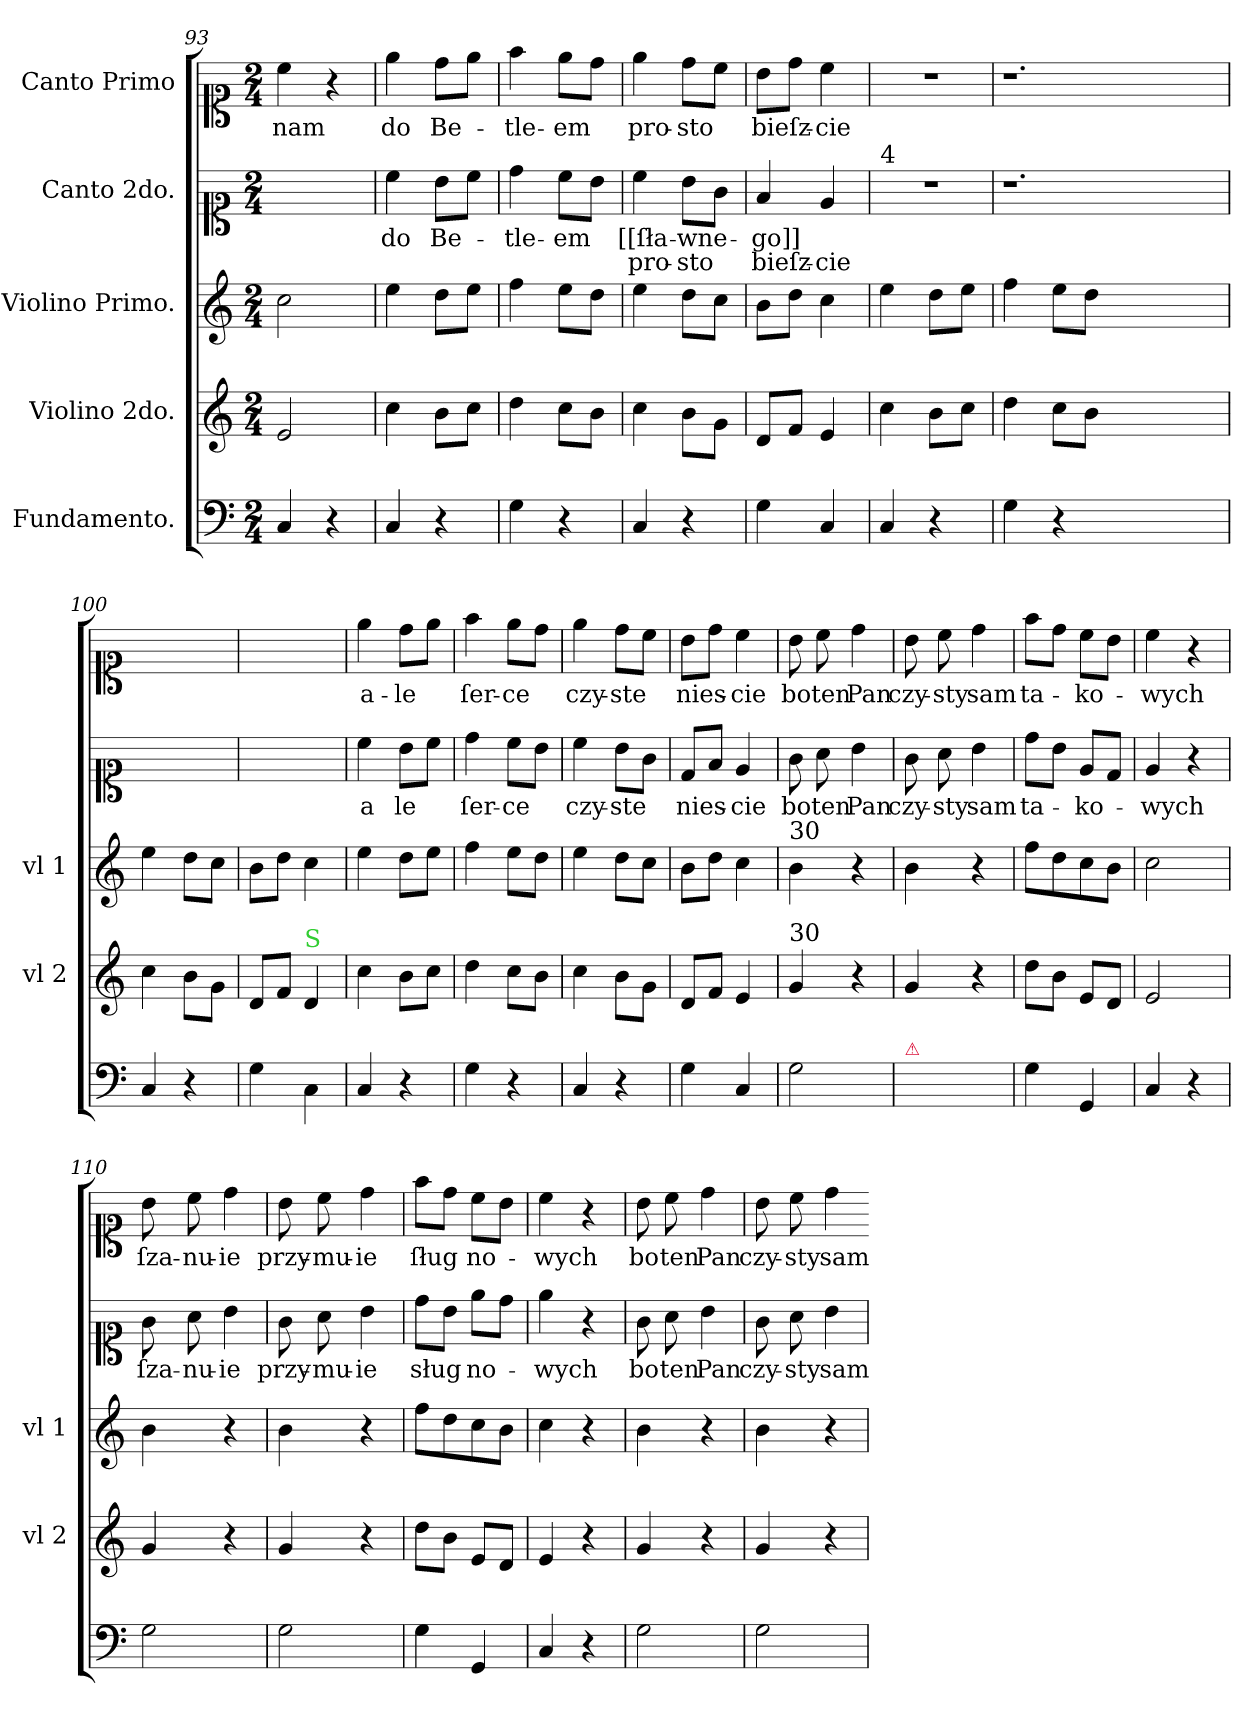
**kern	**kern	**dynam	**kern	**dynam	**kern	**text	**text	**kern	**text
*part5	*part4	*part4	*part3	*part3	*part2	*part2	*part2	*part1	*part1
*staff5	*staff4	*staff4	*staff3	*staff3	*staff2	*staff2	*staff2	*staff1	*staff1
*I"Fundamento.	*I"Violino 2do.	*	*I"Violino Primo.	*	*I"Canto 2do.	*	*	*I"Canto Primo	*
*	*I'vl 2	*	*I'vl 1	*	*	*	*	*	*
*clefF4	*clefG2	*	*clefG2	*	*clefC1	*	*	*clefC1	*
*k[]	*k[]	*	*k[]	*	*k[]	*	*	*k[]	*
*C:	*C:	*	*C:	*	*C:	*	*	*C:	*
*M2/4	*M2/4	*	*M2/4	*	*M2/4	*	*	*M2/4	*
=93	=93	=93	=93	=93	=93	=93	=93	=93	=93
4C/	2e/	.	2cc\	.	2ryy	.	.	4cc\	nam
4r	.	.	.	.	.	.	.	4r	.
=94	=94	=94	=94	=94	=94	=94	=94	=94	=94
!	!	!	!	!LO:DY:a	!	!	!	!	!
4C/	4cc\	.	4ee\	Po.	4cc\	do	.	4ee\	do
4r	8b\L	.	8dd\L	.	8b\L	Be-	.	8dd\L	Be-
.	8cc\J	.	8ee\J	.	8cc\J	.	.	8ee\J	.
=95	=95	=95	=95	=95	=95	=95	=95	=95	=95
4G\	4dd\	.	4ff\	.	4dd\	-tle-	.	4ff\	-tle-
4r	8cc\L	.	8ee\L	.	8cc\L	-em	.	8ee\L	-em
.	8b\J	.	8dd\J	.	8b\J	.	.	8dd\J	.
=96	=96	=96	=96	=96	=96	=96	=96	=96	=96
4C/	4cc\	.	4ee\	.	4cc\	[[ſła-	pro-	4ee\	pro-
4r	8b\L	.	8dd\L	.	8b\L	-wne-	-sto	8dd\L	-sto
.	8g\J	.	8cc\J	.	8g\J	.	.	8cc\J	.
=97	=97	=97	=97	=97	=97	=97	=97	=97	=97
4G\	8d/L	.	8b\L	.	4f/	-go]]	bieſz-	8b\L	bieſz-
.	8f/J	.	8dd\J	.	.	.	.	8dd\J	.
4C/	4e/	.	4cc\	.	4e/	.	-cie	4cc\	-cie
=98	=98	=98	=98	=98	=98	=98	=98	=98	=98
!	!	!	!	!	!LO:TX:a:t=4	!	!	!	!
!	!	!	!	!LO:DY:a	!	!	!	!	!
4C/	4cc\	.	4ee\	for.	2r	.	.	2r	.
4r	8b\L	.	8dd\L	.	.	.	.	.	.
.	8cc\J	.	8ee\J	.	.	.	.	.	.
=99	=99	=99	=99	=99	=99	=99	=99	=99	=99
4G\	4dd\	.	4ff\	.	1.r	.	.	1.r	.
4r	8cc\L	.	8ee\L	.	.	.	.	.	.
.	8b\J	.	8dd\J	.	.	.	.	.	.
1ryy	1ryy	.	1ryy	.	.	.	.	.	.
=100	=100	=100	=100	=100	=100	=100	=100	=100	=100
4C/	4cc\	.	4ee\	.	2ryy	.	.	2ryy	.
4r	8b\L	.	8dd\L	.	.	.	.	.	.
.	8g\J	.	8cc\J	.	.	.	.	.	.
=101	=101	=101	=101	=101	=101	=101	=101	=101	=101
4G\	8d/L	.	8b\L	.	2ryy	.	.	2ryy	.
.	8f/J	.	8dd\J	.	.	.	.	.	.
!	!LO:TX:a:color=limegreen:t=S	!	!	!	!	!	!	!	!
4C\	4d/	.	4cc\	.	.	.	.	.	.
=102	=102	=102	=102	=102	=102	=102	=102	=102	=102
!	!	!LO:DY:a	!	!LO:DY:a	!	!	!	!	!
4C/	4cc\	Pó.	4ee\	Pó.	4cc\	a	.	4ee\	a-
4r	8b\L	.	8dd\L	.	8b\L	le	.	8dd\L	-le
.	8cc\J	.	8ee\J	.	8cc\J	.	.	8ee\J	.
=103	=103	=103	=103	=103	=103	=103	=103	=103	=103
4G\	4dd\	.	4ff\	.	4dd\	ſer-	.	4ff\	ſer-
4r	8cc\L	.	8ee\L	.	8cc\L	-ce	.	8ee\L	-ce
.	8b\J	.	8dd\J	.	8b\J	.	.	8dd\J	.
=104	=104	=104	=104	=104	=104	=104	=104	=104	=104
4C/	4cc\	.	4ee\	.	4cc\	czy-	.	4ee\	czy-
4r	8b\L	.	8dd\L	.	8b\L	-ste	.	8dd\L	-ste
.	8g\J	.	8cc\J	.	8g\J	.	.	8cc\J	.
=105	=105	=105	=105	=105	=105	=105	=105	=105	=105
4G\	8d/L	.	8b\L	.	8d/L	nies-	.	8b\L	nies-
.	8f/J	.	8dd\J	.	8f/J	.	.	8dd\J	.
4C/	4e/	.	4cc\	.	4e/	-cie	.	4cc\	-cie
=106	=106	=106	=106	=106	=106	=106	=106	=106	=106
2G\	4g/	.	4b\	.	8g\	bo	.	8b\	bo
.	.	.	.	.	8a\	ten	.	8cc\	ten
.	4r	.	4r	.	4b\	Pan	.	4dd\	Pan
!	!	!	!LO:TX:a:t=30	!	!	!	!	!	!
!	!LO:TX:a:t=30	!	!	!	!	!	!	!	!
=107	=107	=107	=107	=107	=107	=107	=107	=107	=107
!LO:TX:a:color=crimson:t=⚠	!	!	!	!	!	!	!	!	!
2ryy	4g/	.	4b\	.	8g\	czy-	.	8b\	czy-
.	.	.	.	.	8a\	-sty	.	8cc\	-sty
.	4r	.	4r	.	4b\	sam	.	4dd\	sam
=108	=108	=108	=108	=108	=108	=108	=108	=108	=108
4G\	8dd\L	.	8ff\L	.	8dd\L	ta-	.	8ff\L	ta-
.	8b\J	.	8dd\	.	8b\J	.	.	8dd\J	.
4GG/	8e/L	.	8cc\	.	8e/L	-ko-	.	8cc\L	-ko-
.	8d/J	.	8b\J	.	8d/J	.	.	8b\J	.
=109	=109	=109	=109	=109	=109	=109	=109	=109	=109
4C/	2e/	.	2cc\	.	4e/	-wych	.	4cc\	-wych
4r	.	.	.	.	4r	.	.	4r	.
=110	=110	=110	=110	=110	=110	=110	=110	=110	=110
2G\	4g/	.	4b\	.	8g\	ſza-	.	8b\	ſza-
.	.	.	.	.	8a\	-nu-	.	8cc\	-nu-
.	4r	.	4r	.	4b\	-ie	.	4dd\	-ie
=111	=111	=111	=111	=111	=111	=111	=111	=111	=111
2G\	4g/	.	4b\	.	8g\	przy-	.	8b\	przy-
.	.	.	.	.	8a\	-mu-	.	8cc\	-mu-
.	4r	.	4r	.	4b\	-ie	.	4dd\	-ie
=112	=112	=112	=112	=112	=112	=112	=112	=112	=112
4G\	8dd\L	.	8ff\L	.	8dd\L	sług	.	8ff\L	ſług
.	8b\J	.	8dd\	.	8b\J	.	.	8dd\J	.
4GG/	8e/L	.	8cc\	.	8ee\L	no-	.	8cc\L	no-
.	8d/J	.	8b\J	.	8dd\J	.	.	8b\J	.
=113	=113	=113	=113	=113	=113	=113	=113	=113	=113
4C/	4e/	.	4cc\	.	4ee\	-wych	.	4cc\	-wych
4r	4r	.	4r	.	4r	.	.	4r	.
=114	=114	=114	=114	=114	=114	=114	=114	=114	=114
2G\	4g/	.	4b\	.	8g\	bo	.	8b\	bo
.	.	.	.	.	8a\	ten	.	8cc\	ten
.	4r	.	4r	.	4b\	Pan	.	4dd\	Pan
=115	=115	=115	=115	=115	=115	=115	=115	=115	=115
2G\	4g/	.	4b\	.	8g\	czy-	.	8b\	czy-
.	.	.	.	.	8a\	-sty	.	8cc\	-sty
.	4r	.	4r	.	4b\	sam	.	4dd\	sam
=	=	=-	=	=-	=	=-	=-	=-	=-
*-	*-	*-	*-	*-	*-	*-	*-	*-	*-
